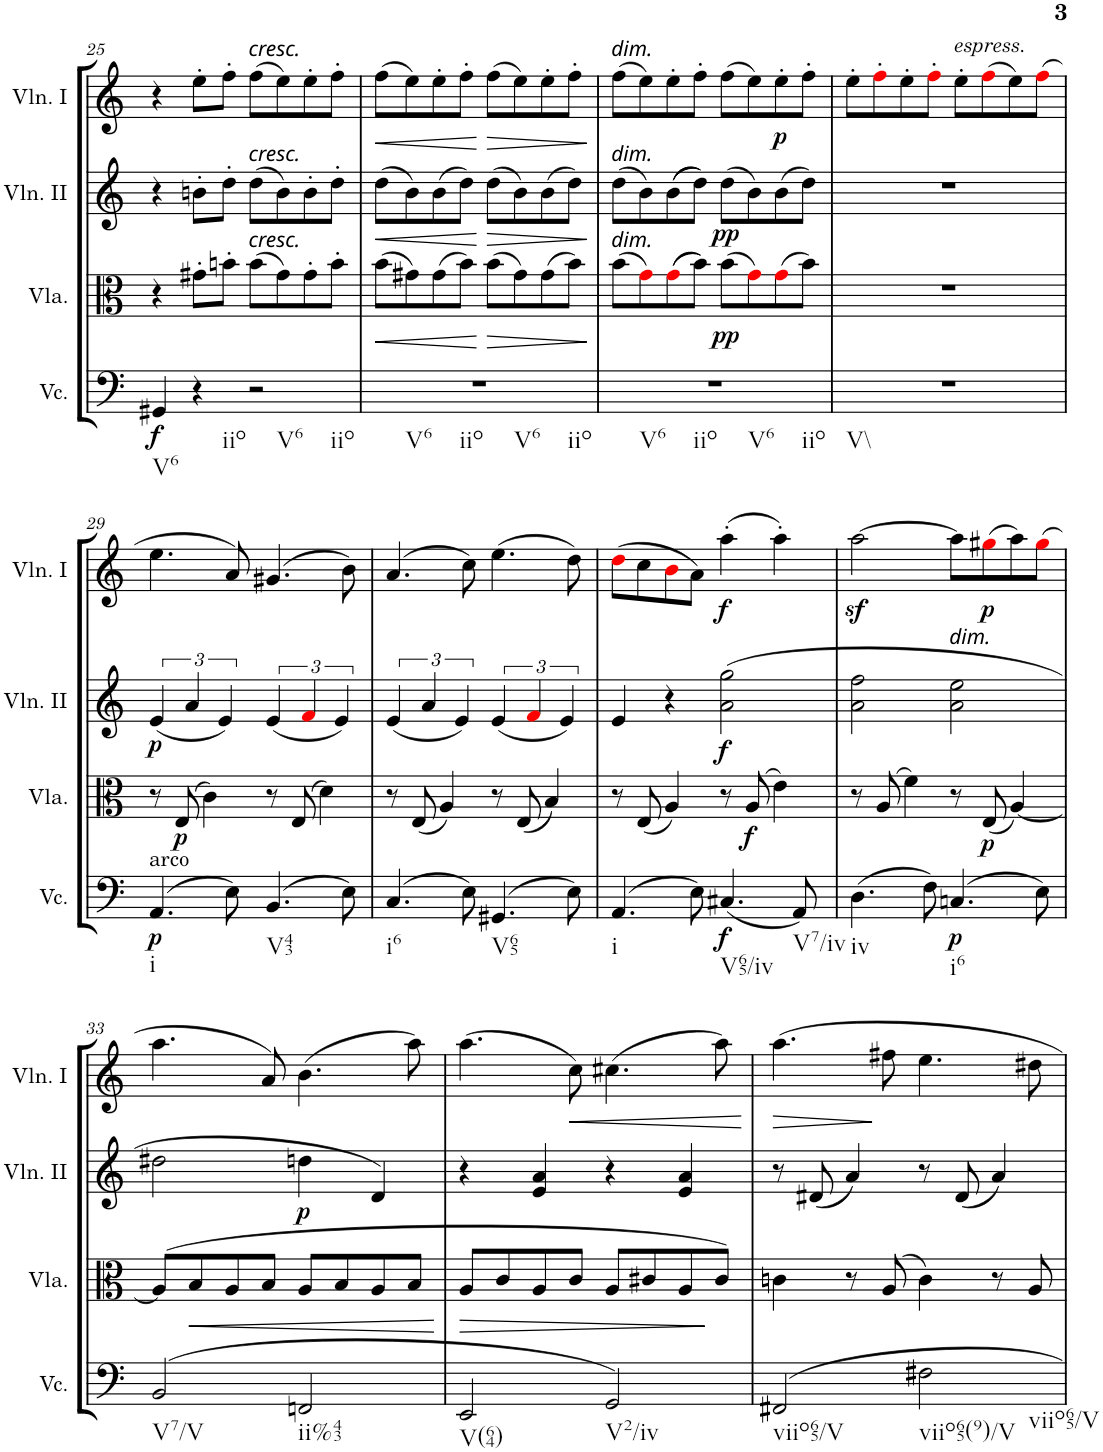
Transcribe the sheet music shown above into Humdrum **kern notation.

**kern	**dynam	**kern	**dynam	**kern	**dynam	**kern	**dynam
*part4	*part4	*part3	*part3	*part2	*part2	*part1	*part1
*staff4	*staff4	*staff3	*staff3	*staff2	*staff2	*staff1	*staff1
*I"Violoncello	*	*I"Viola	*	*I"Violino II	*	*I"Violino I	*
*I'Vc.	*	*I'Vla.	*	*I'Vln. II	*	*I'Vln. I	*
!!LO:PB:g=z
*clefF4	*	*clefC3	*	*clefG2	*	*clefG2	*
*k[]	*	*k[]	*	*k[]	*	*k[]	*
*M2/2	*	*M2/2	*	*M2/2	*	*M2/2	*
*met(c|)	*	*met(c|)	*	*met(c|)	*	*met(c|)	*
=25	=25	=25	=25	=25	=25	=25	=25
!LO:TX:b:t=V6	!	!	!	!	!	!	!
!	!LO:DY:b	!	!	!	!	!	!
4GG#X/	f	4r	.	4r	.	4r	.
!LO:TX:b:t=iio	!	!	!	!	!	!	!
4r	.	8g#X'\L	.	8bn'\L	.	8ee'\L	.
.	.	8bn'\J	.	8dd'\J	.	8ff'\J	.
!	!	!	!	!	!	!LO:TX:a:i:t=cresc.	!
!	!	!	!	!LO:TX:a:i:t=cresc.	!	!	!
!	!	!LO:TX:a:i:t=cresc.	!	!	!	!	!
!LO:TX:b:t=V6	!	!	!	!	!	!	!
!LO:TX:b:t=iio	!	!	!	!	!	!	!
2r	.	(>8b\L	.	(>8dd\L	.	(>8ff\L	.
.	.	8g#\)	.	8b\)	.	8ee\)	.
.	.	8g#'\	.	8b'\	.	8ee'\	.
.	.	8b'\J	.	8dd'\J	.	8ff'\J	.
=26	=26	=26	=26	=26	=26	=26	=26
!LO:TX:b:t=V6	!	!	!	!	!	!	!
!LO:TX:b:t=iio	!	!	!	!	!	!	!
!LO:TX:b:t=V6	!	!	!	!	!	!	!
!LO:TX:b:t=iio	!	!	!	!	!	!	!
!	!	!	!LO:HP:b	!	!LO:HP:b	!	!LO:HP:b
1r	.	(>8b\L	<	(>8dd\L	<	(>8ff\L	<
.	.	8g#X\)	.	8b\)	.	8ee\)	.
.	.	(>8g#\	.	(>8b\	.	8ee'\	.
.	.	8b\J)	.	8dd\J)	.	8ff'\J	.
!	!	!	!LO:HP:n=1:b	!	!LO:HP:n=1:b	!	!LO:HP:n=1:b
.	.	(>8b\L	[ >	(>8dd\L	[ >	(>8ff\L	[ >
.	.	8g#\)	.	8b\)	.	8ee\)	.
.	.	(>8g#\	.	(>8b\	.	8ee'\	.
.	.	8b\J)	.	8dd\J)	.	8ff'\J	.
.	.	.	]	.	]	.	]
=27	=27	=27	=27	=27	=27	=27	=27
!	!	!	!	!	!	!LO:TX:a:i:t=dim.	!
!	!	!	!	!LO:TX:a:i:t=dim.	!	!	!
!	!	!LO:TX:a:i:t=dim.	!	!	!	!	!
!LO:TX:b:t=V6	!	!	!	!	!	!	!
!LO:TX:b:t=iio	!	!	!	!	!	!	!
!LO:TX:b:t=V6	!	!	!	!	!	!	!
!LO:TX:b:t=iio	!	!	!	!	!	!	!
1r	.	(>8b\L	.	(>8dd\L	.	(>8ff\L	.
.	.	8gi\)	.	8b\)	.	8ee\)	.
.	.	(>(>8gi\	.	(>(>8b\	.	8ee'\	.
.	.	8b\J))	.	8dd\J))	.	8ff'\J	.
!	!	!	!LO:DY:b	!	!LO:DY:b	!	!
.	.	(>8b\L	pp	(>8dd\L	pp	(>8ff\L	.
.	.	8gi\)	.	8b\)	.	8ee\)	.
!	!	!	!	!	!	!	!LO:DY:b
.	.	(>8gi\	.	(>8b\	.	8ee'\	p
.	.	8b\J)	.	8dd\J)	.	8ff'\J	.
=28	=28	=28	=28	=28	=28	=28	=28
!LO:TX:b:t=V\\	!	!	!	!	!	!	!
1r	.	1r	.	1r	.	8ee'\L	.
.	.	.	.	.	.	8ff'i\	.
.	.	.	.	.	.	8ee'\	.
.	.	.	.	.	.	8ff'i\J	.
!	!	!	!	!	!	!LO:TX:a:i:t=espress.	!
.	.	.	.	.	.	8ee'\L	.
.	.	.	.	.	.	(>8ffi\	.
.	.	.	.	.	.	8ee\)	.
.	.	.	.	.	.	(>8ffi\J	.
!!LO:LB:g=z
=29	=29	=29	=29	=29	=29	=29	=29
!LO:TX:a:t=arco	!	!	!	!	!	!	!
!LO:TX:b:t=i	!	!	!	!	!	!	!
!	!LO:DY:b	!	!	!	!LO:DY:b	!	!
(>4.AA/	p	8r	.	(<6e/	p	4.ee\	.
!	!	!	!LO:DY:b	!	!	!	!
.	.	(>8E/	p	.	.	.	.
.	.	.	.	6a/	.	.	.
.	.	4c\)	.	.	.	.	.
.	.	.	.	6e/)	.	.	.
8E\)	.	.	.	.	.	8a/)	.
!LO:TX:b:t=V43	!	!	!	!	!	!	!
(>4.BB/	.	8r	.	(<6e/	.	(>4.g#X/	.
.	.	(>8E/	.	.	.	.	.
.	.	.	.	6fi/	.	.	.
.	.	4d\)	.	.	.	.	.
.	.	.	.	6e/)	.	.	.
8E\)	.	.	.	.	.	8b\)	.
=30	=30	=30	=30	=30	=30	=30	=30
!LO:TX:b:t=i6	!	!	!	!	!	!	!
(>4.C/	.	8r	.	(<6e/	.	(>4.a/	.
.	.	(<8E/	.	.	.	.	.
.	.	.	.	6a/	.	.	.
.	.	4A/)	.	.	.	.	.
.	.	.	.	6e/)	.	.	.
8E\)	.	.	.	.	.	8cc\)	.
!LO:TX:b:t=V65	!	!	!	!	!	!	!
(>4.GG#X/	.	8r	.	(<6e/	.	(>4.ee\	.
.	.	(<8E/	.	.	.	.	.
.	.	.	.	6fi/	.	.	.
.	.	4B/)	.	.	.	.	.
.	.	.	.	6e/)	.	.	.
8E\)	.	.	.	.	.	8dd\)	.
=31	=31	=31	=31	=31	=31	=31	=31
!LO:TX:b:t=i	!	!	!	!	!	!	!
(>4.AA/	.	8r	.	4e/	.	(>8ddi\L	.
.	.	(<8E/	.	.	.	8cc\	.
.	.	4A/)	.	4r	.	8bi\	.
8E\)	.	.	.	.	.	8a\J)	.
!LO:TX:b:t=V65/iv	!	!	!	!	!	!	!
!	!LO:DY:b	!	!	!	!LO:DY:b	!	!LO:DY:b
(<4.C#X/	f	8r	.	(>2a\ 2gg\	f	(>4aa'\	f
!	!	!	!LO:DY:b	!	!	!	!
.	.	(>8A/	f	.	.	.	.
.	.	4e\)	.	.	.	4aa'\)	.
!LO:TX:b:t=V7/iv	!	!	!	!	!	!	!
8AA/)	.	.	.	.	.	.	.
=32	=32	=32	=32	=32	=32	=32	=32
!LO:TX:b:t=iv	!	!	!	!	!	!	!
(>4.D\	.	8r	.	2a\ 2ff\	.	[2aaz<\	.
.	.	(>8A/	.	.	.	.	.
.	.	4f\)	.	.	.	.	.
8F\)	.	.	.	.	.	.	.
!	!	!	!	!LO:TX:a:i:t=dim.	!	!	!
!LO:TX:b:t=i6	!	!	!	!	!	!	!
!	!LO:DY:b	!	!	!	!	!	!
(>4.Cn/	p	8r	.	2a\ 2ee\	.	8aa\L]	.
!	!	!	!LO:DY:b	!	!	!	!LO:DY:b
.	.	(<8E/	p	.	.	(>8gg#Xi\	p
.	.	[4A/)	.	.	.	8aa\)	.
8E\)	.	.	.	.	.	(>8gg#i\J	.
!!LO:LB:g=z
=33	=33	=33	=33	=33	=33	=33	=33
!LO:TX:b:t=V7/V	!	!	!	!	!	!	!
(>2BB/	.	(>8A/L]	.	2dd#X\	.	4.aa\	.
!	!	!	!LO:HP:b	!	!	!	!
.	.	8B/	<	.	.	.	.
.	.	8A/	.	.	.	.	.
.	.	8B/J	.	.	.	8a/)	.
!LO:TX:b:t=ii%43	!	!	!	!	!	!	!
!	!	!	!	!	!LO:DY:b	!	!
2FFn/	.	8A/L	.	4ddn\	p	(>4.b\	.
.	.	8B/	.	.	.	.	.
.	.	8A/	.	4d/)	.	.	.
.	.	8B/J	.	.	.	8aa\)	.
.	.	.	[	.	.	.	.
=34	=34	=34	=34	=34	=34	=34	=34
!LO:TX:b:t=V(64)	!	!	!	!	!	!	!
!	!	!	!LO:HP:b	!	!	!	!
2EE/	.	8A/L	>	4r	.	(>4.aa\	.
.	.	8c/	.	.	.	.	.
.	.	8A/	.	4e/ 4a/	.	.	.
!	!	!	!	!	!	!	!LO:HP:b
.	.	8c/J	.	.	.	8cc\)	<
!LO:TX:b:t=V2/iv	!	!	!	!	!	!	!
2GG/)	.	8A/L	.	4r	.	(>4.cc#X\	.
.	.	8c#X/	.	.	.	.	.
.	.	8A/	.	4e/ 4a/	.	.	.
.	.	8c#/J)	]	.	.	8aa\)	.
.	.	.	.	.	.	.	[
=35	=35	=35	=35	=35	=35	=35	=35
!LO:TX:b:t=viio65/V	!	!	!	!	!	!	!
!	!	!	!	!	!	!	!LO:HP:b
2FF#X/	.	4cn\	.	8r	.	4.aa\	>
.	.	.	.	(<8d#X/	.	.	.
.	.	8r	.	4a/)	.	.	.
.	.	(>8A/	.	.	.	8ff#X\	]
!LO:TX:b:t=viio65(9)/V	!	!	!	!	!	!	!
!LO:TX:b:t=viio65/V	!	!	!	!	!	!	!
2F#X\	.	4c\)	.	8r	.	4.ee\	.
.	.	.	.	(<8d#/	.	.	.
.	.	8r	.	4a/)	.	.	.
.	.	8A/	.	.	.	8dd#X\	.
=	=	=	=	=	=	=	=
*-	*-	*-	*-	*-	*-	*-	*-
